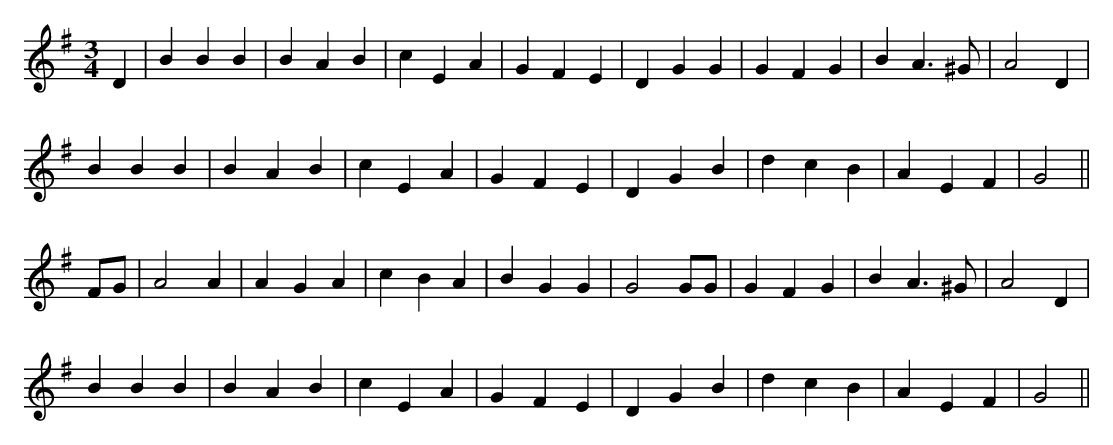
X:1
M:3/4
K:G
D2|B2B2B2|B2A2B2|c2E2A2|G2F2E2|D2G2G2|G2F2G2|B2A3^G|A4D2|
B2B2B2|B2A2B2|c2E2A2|G2F2E2|D2G2B2|d2c2B2|A2E2F2|G4||
FG|A4A2|A2G2A2|c2B2A2|B2G2G2|G4GG|G2F2G2|B2A3^G|A4D2|
B2B2B2|B2A2B2|c2E2A2|G2F2E2|D2G2B2|d2c2B2|A2E2F2|G4||
